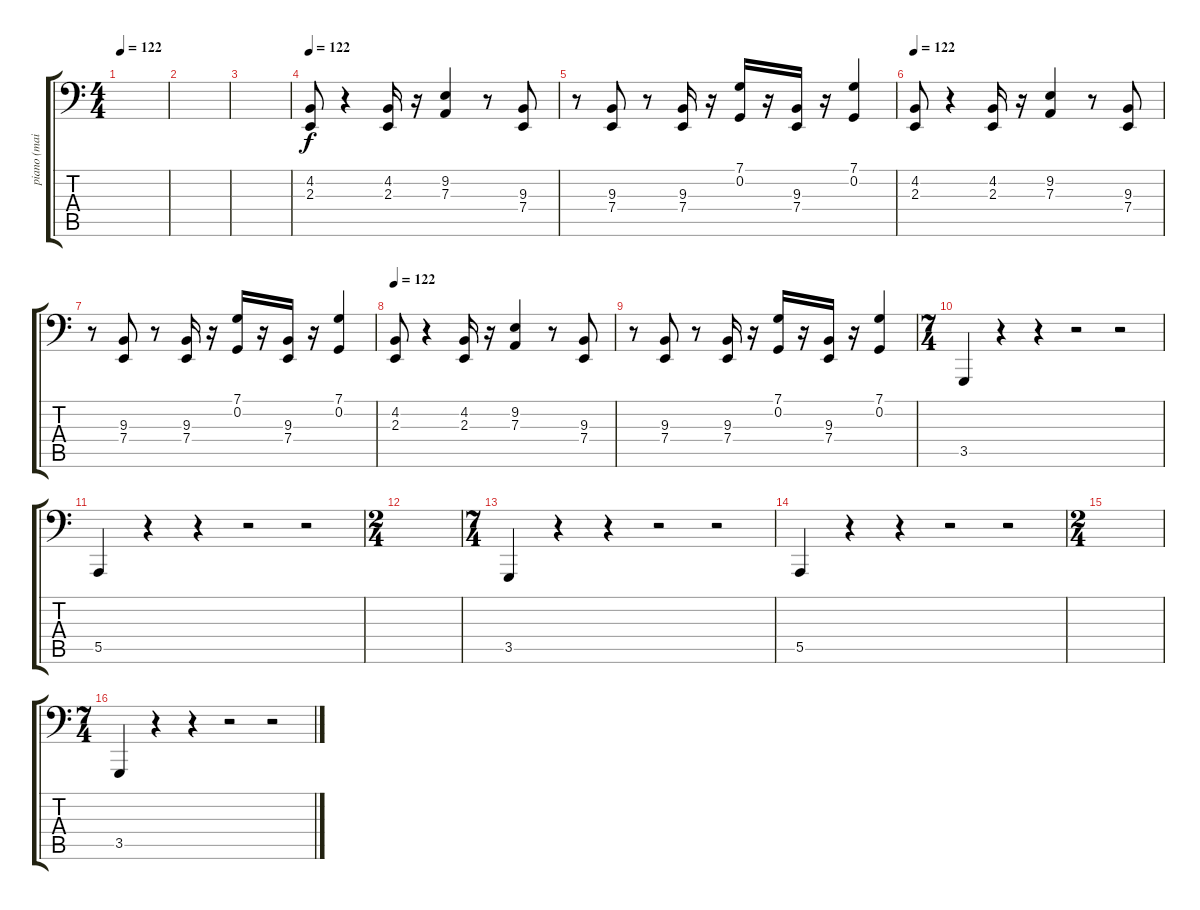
\track ("piano (main Gauche)" "piano (mai") {instrument acousticgrandpiano}
\staff {score tabs}
\tuning (C3 G2 D2 A1 E1 B0) {hide}
\ts (4 4)
\tempo 122
\clef f4
\ks c
|
|
|
\tempo 122
(4.2 2.3).8 r.4 (4.2 2.3).16 r.16 (9.2 7.3).4 r.8 (9.3 7.4).8 |
r.8 (9.3 7.4).8 r.8 (9.3 7.4).16 r.16 (7.1 0.2).16 r.16 (9.3 7.4).16 r.16 (7.1 0.2).4 |
\tempo 122
(4.2 2.3).8 r.4 (4.2 2.3).16 r.16 (9.2 7.3).4 r.8 (9.3 7.4).8 |
r.8 (9.3 7.4).8 r.8 (9.3 7.4).16 r.16 (7.1 0.2).16 r.16 (9.3 7.4).16 r.16 (7.1 0.2).4 |
\tempo 122
(4.2 2.3).8 r.4 (4.2 2.3).16 r.16 (9.2 7.3).4 r.8 (9.3 7.4).8 |
r.8 (9.3 7.4).8 r.8 (9.3 7.4).16 r.16 (7.1 0.2).16 r.16 (9.3 7.4).16 r.16 (7.1 0.2).4 |
\ts (7 4)
3.5.4 r.4 r.4 r.2 r.2 |
5.5.4 r.4 r.4 r.2 r.2 |
\ts (2 4)
|
\ts (7 4)
3.5.4 r.4 r.4 r.2 r.2 |
5.5.4 r.4 r.4 r.2 r.2 |
\ts (2 4)
|
\ts (7 4)
3.5.4 r.4 r.4 r.2 r.2
